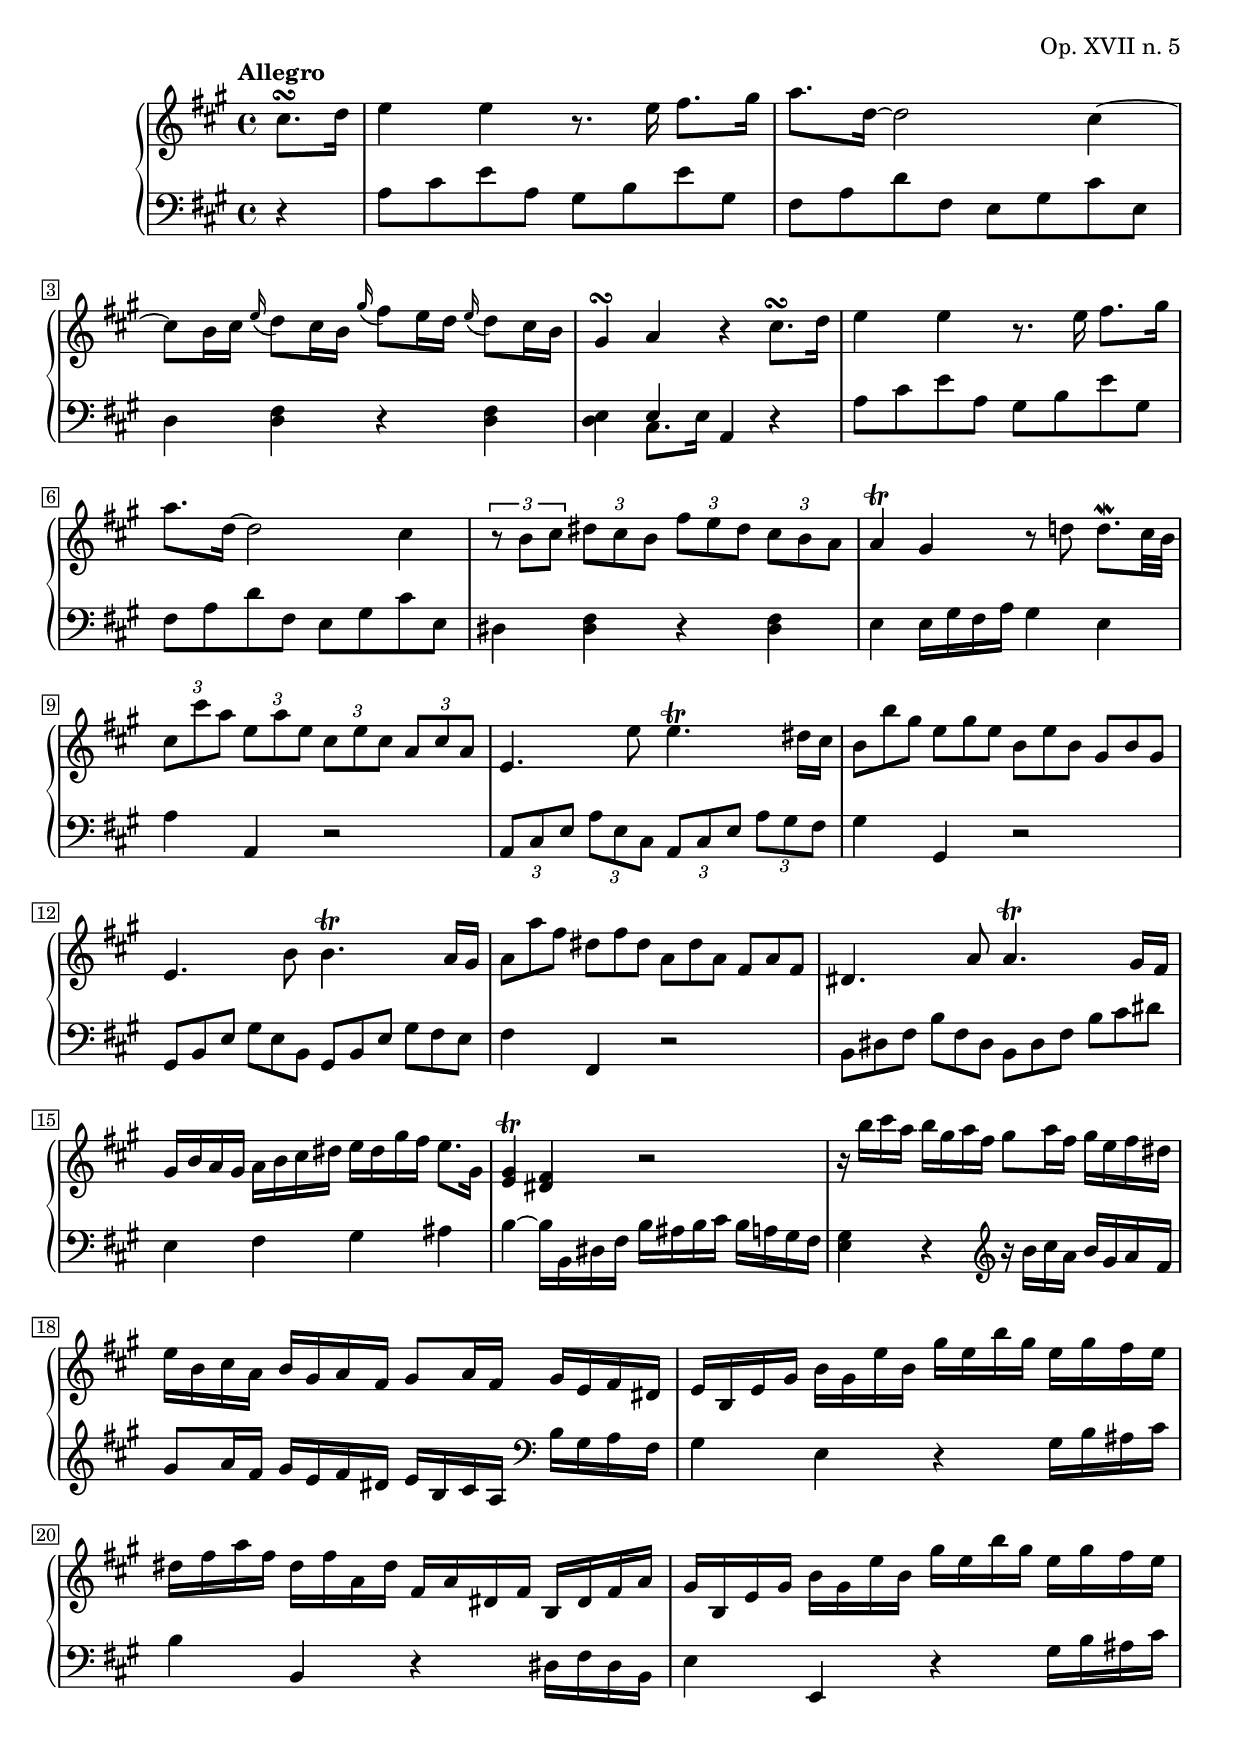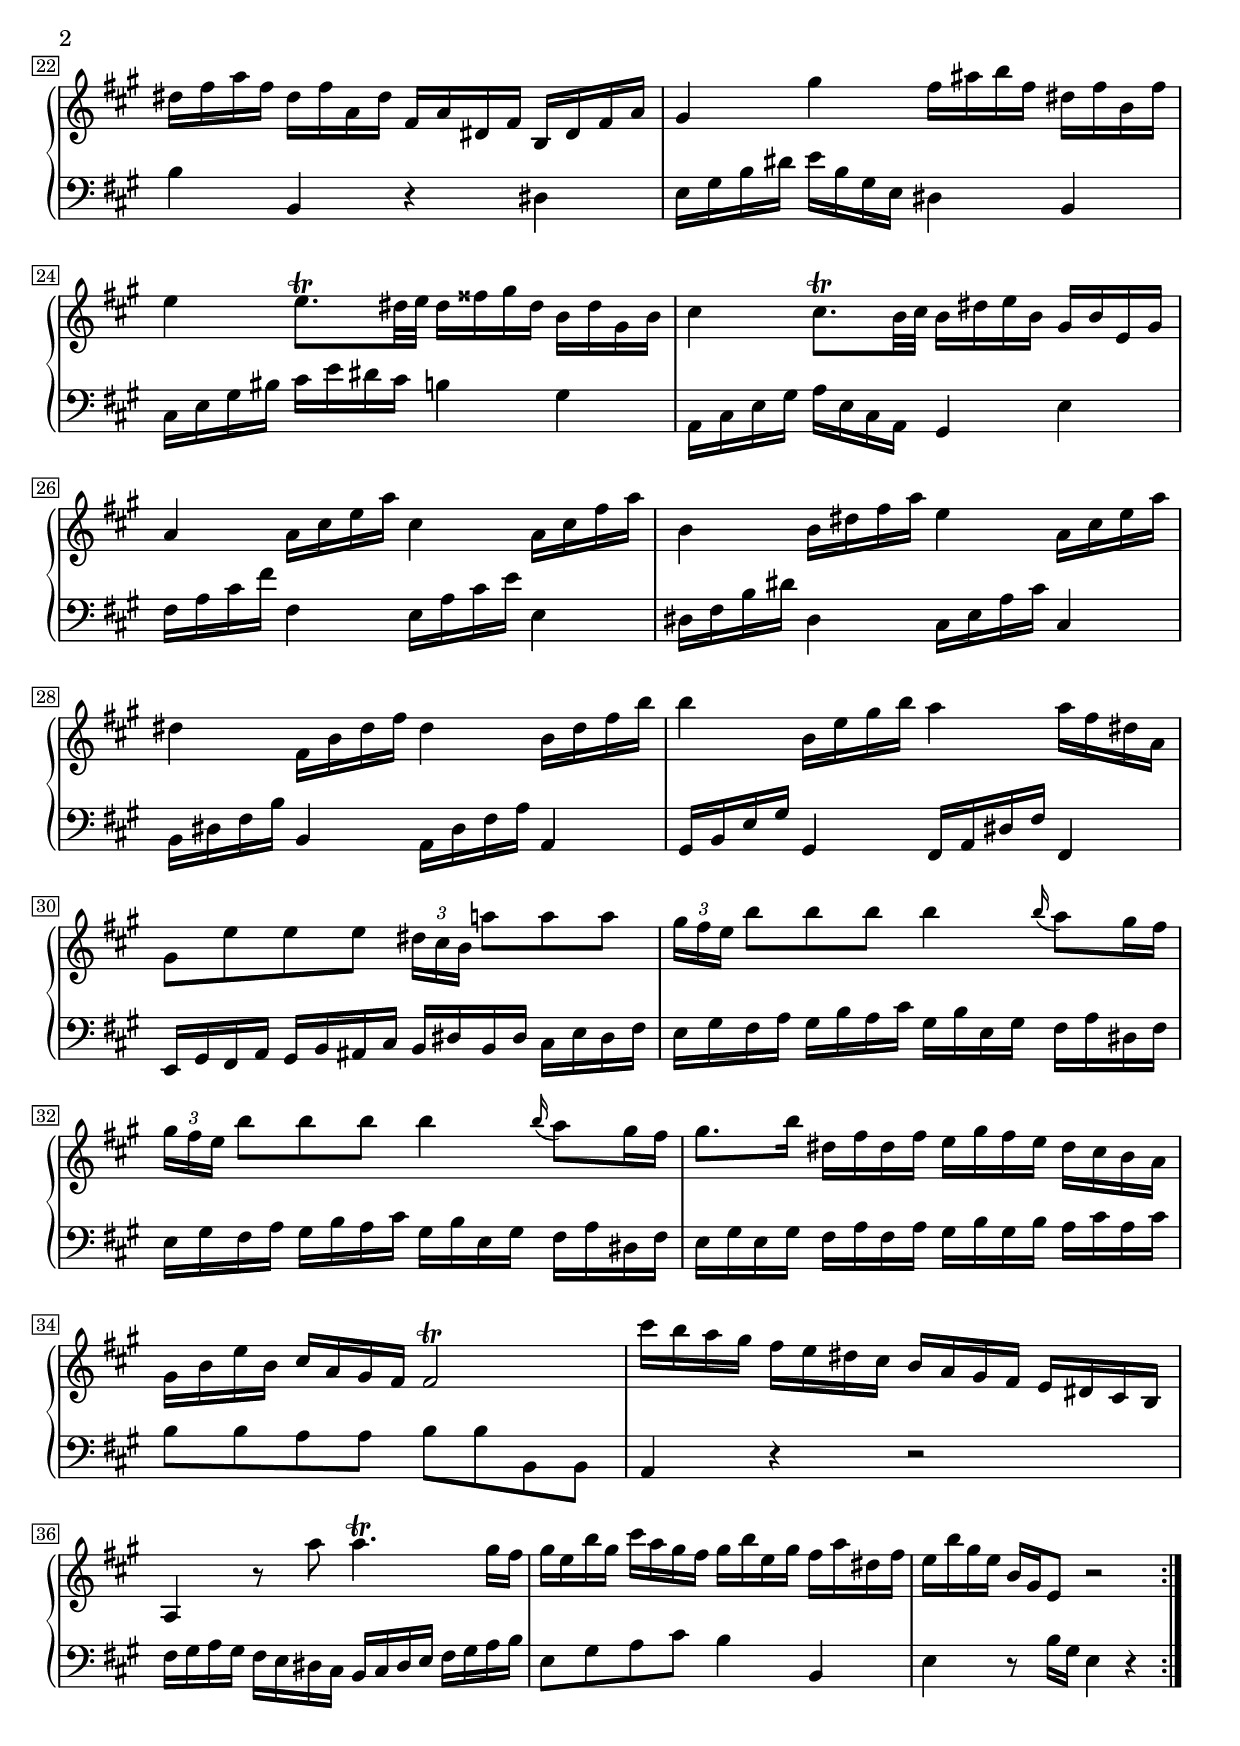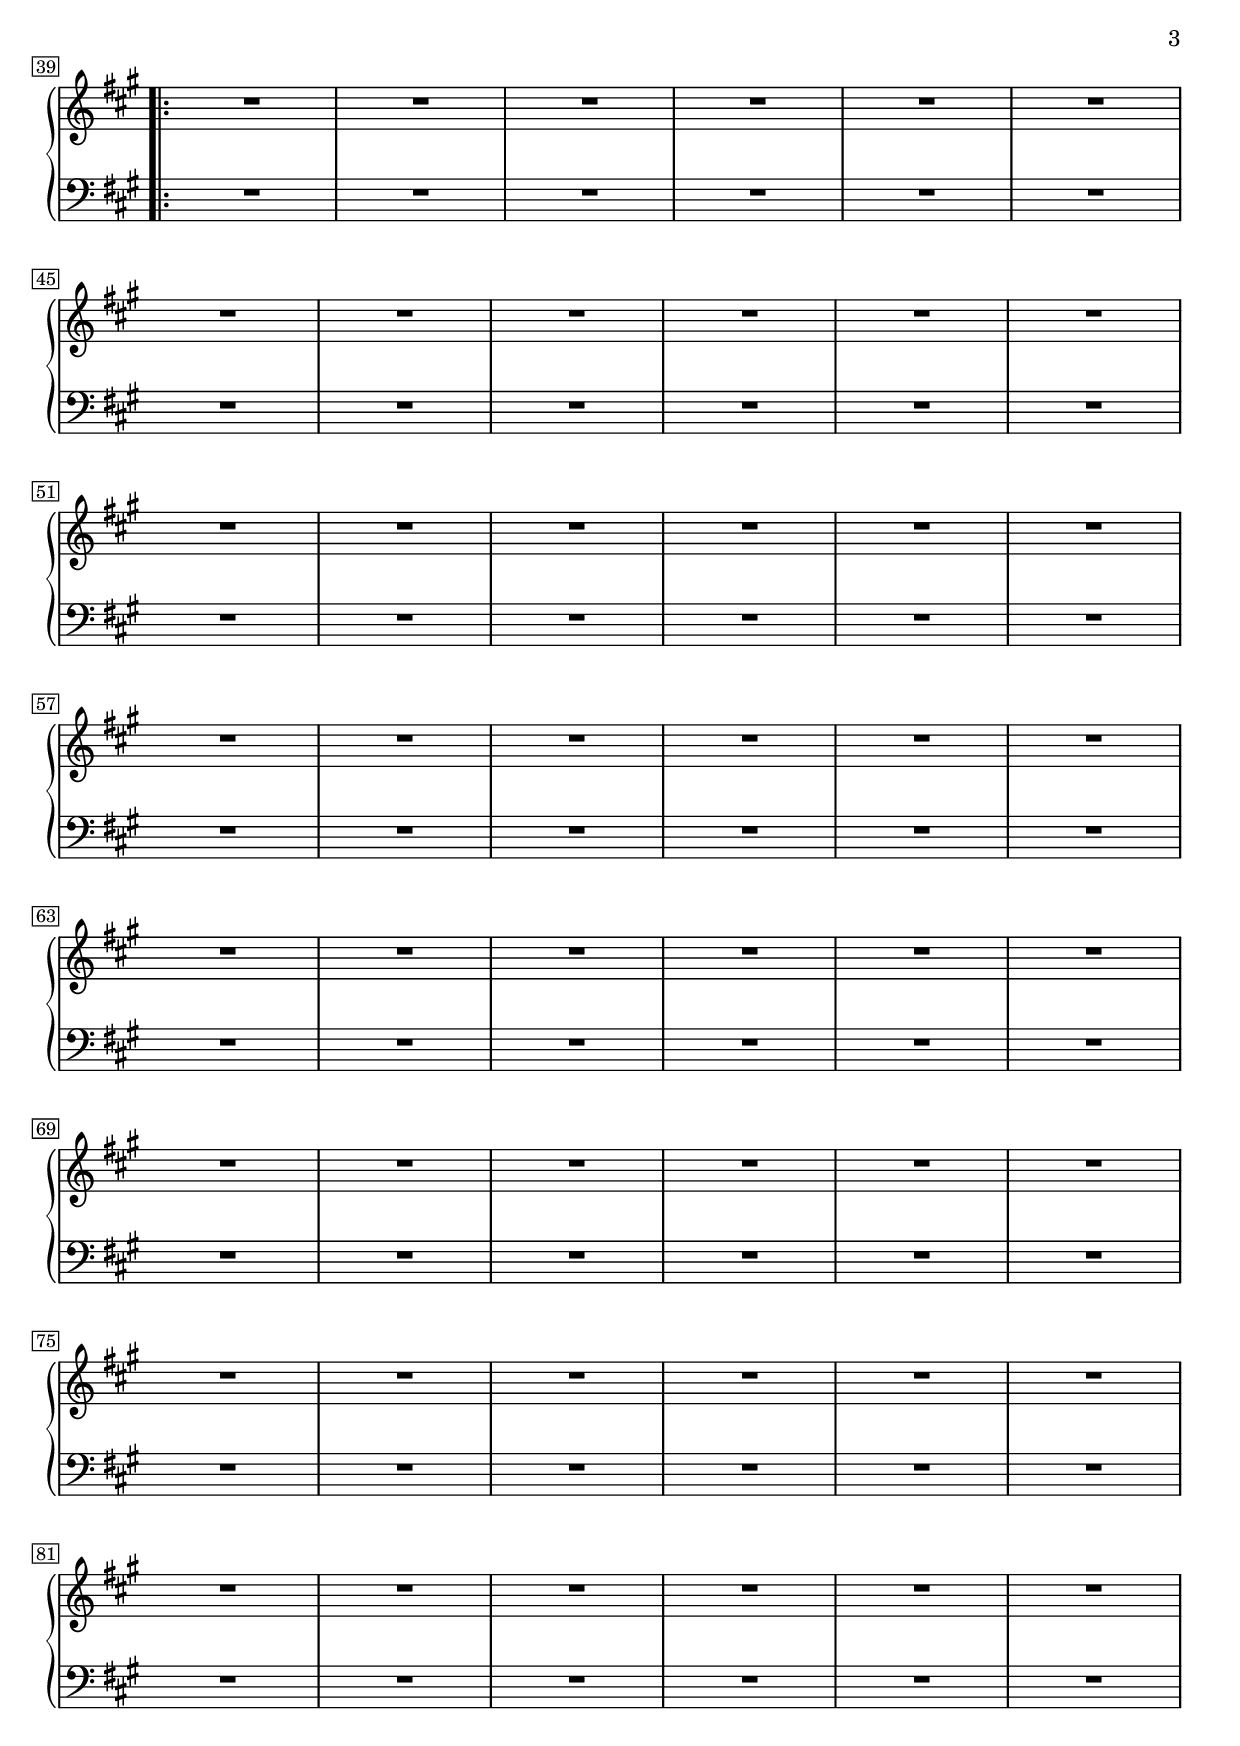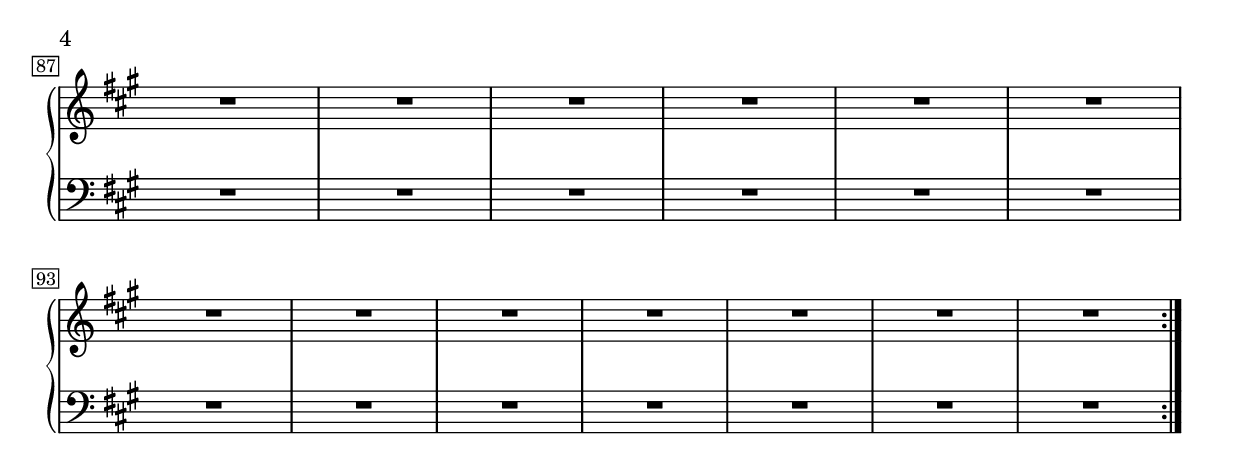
Global = {
  \key a \major
  \time 4/4
  \include "../global.ly"
}

Soprano = \context Voice = "one" \relative c'' {
  \voiceOne
  \stemNeutral\tieNeutral\slurNeutral
  \override MultiMeasureRest.staff-position = #0
  \override Rest.staff-position = #0
  \repeat volta 2 {
  \tempo "Allegro"
  \partial 4 { cis8.\turn d16 }
  %1
  | e4 e r8. e16 fis8. gis16
  | a8. d,16~ d2 cis4~
  | cis8 b16 cis
    \slurDown
    \once\stemUp \appoggiatura e16 d8 cis16 b
    \once\stemUp \appoggiatura gis'16 fis8 e16 d
    \once\stemUp \appoggiatura e16 d8 cis16 b
  | gis4\turn a r cis8.\turn d16
  %5
  | e4 e r8. e16 fis8. gis16
  | a8. d,16~ d2 cis4
  | \tuplet 3/2 { r8 b cis } \tuplet 3/2 { dis cis b }
    \tuplet 3/2 { fis' e dis } \tuplet 3/2 { cis b a }
  | a4\trill gis r8 d' d8.\mordent cis32 b
  | \tuplet 3/2 { cis8 cis' a } \tuplet 3/2 { e a e }
    \tuplet 3/2 { cis e cis } \tuplet 3/2 { a cis a }
  %10
  | e4. e'8 e4.\trill dis16 cis
  | \omit TupletNumber
    \tuplet 3/2 { b8 b' gis } \tuplet 3/2 { e gis e }
    \tuplet 3/2 { b e b } \tuplet 3/2 { gis b gis }
  | e4. b'8 b4.\trill a16 gis
  | \tuplet 3/2 { a8 a' fis } \tuplet 3/2 { dis fis dis }
    \tuplet 3/2 { a dis a } \tuplet 3/2 { fis a fis }
  | dis4. a'8 a4.\trill gis16 fis
  %15
  | gis16 b a gis a b cis dis e dis gis fis e8. gis,16
  | <e gis>4\trill <dis fis> r2
  | r16 b'' cis a b gis a fis gis8 a16 fis gis e fis dis
  | e b cis a b gis a fis gis8 a16 fis gis e fis dis
  | e b e gis b gis e' b gis' e b' gis e gis fis e
  %20
  | dis fis a fis dis fis a, dis fis, a dis, fis b, dis fis a
  | gis b, e gis b gis e' b gis' e b' gis e gis fis e
  | dis fis a fis dis fis a, dis fis, a dis, fis b, dis fis a
  | gis4 gis' fis16 ais b fis dis fis b, fis'
  | e4 e8.\trill dis32 e dis16 fisis gis dis b dis gis, b
  %25
  | cis4 cis8.\trill b32 cis b16 dis e b gis b e, gis
  | a4 a16 cis e a cis,4 a16 cis fis a
  | b,4 b16 dis fis a e4 a,16 cis e a
  | dis,4 fis,16 b dis fis dis4 b16 dis fis b
  | b4 b,16 e gis b a4 a16 fis dis a
  %30
  | gis8 e' e e
    \undo\omit TupletNumber \tuplet 3/2 { dis16 cis b }
    a'8[ a a]
    \repeat unfold 2 {
  |   \tuplet 3/2 { gis16 fis e } b'8[ b b] b4
      \once\stemUp \appoggiatura b16 a8 gis16 fis
    }
  | gis8. b16 dis,16 fis dis fis e gis fis e dis cis b a
  | gis b e b cis a gis fis fis2\trill
  %35
  | cis''16 b a gis fis e dis cis b a gis fis e dis cis b
  | a4 r8 a'' a4.\trill gis16 fis
  | gis e b' gis cis a gis fis gis b e, gis fis a dis, fis
  | e b' gis e b gis e8 r2
  }
  \pageBreak
  \repeat volta 2 {
  | R1*61
    \fine
} }


Alto = \context Voice = "two" \relative c' {
  \voiceTwo
  \stemDown\tieDown
  \override Rest.staff-position = #0
  %1
}

Tenor = \context Voice = "three" \relative c {
  \voiceThree
  \stemUp\tieUp
  \override Rest.staff-position = #0
  \partial 4 s4
  %1
  | s1*3
  | s4 e s2
}

Bass = \context Voice = "four" \relative c' {
  \voiceFour
  \stemNeutral\tieNeutral
  \override MultiMeasureRest.staff-position = #0
  \override Rest.staff-position = #0
  \repeat volta 2 {
  \partial 4 r4
  %1
  | a8 cis e a, gis b e gis,
  | fis a d fis, e gis cis e,
  | d4 <d fis> r q
  | <d e> \stemDown cis8. e16 \stemNeutral a,4 r
  %5
  | a'8 cis e a, gis b e gis,
  | fis a d fis, e gis cis e,
  | dis4 <dis fis> r q
  | e4 e16 gis fis a gis4 e
  | a a, r2
  %10
  |
    \tuplet 3/2 { a8 cis e } \tuplet 3/2 { a e cis }
    \tuplet 3/2 { a cis e } \tuplet 3/2 { a gis fis }
  | gis4 gis, r2
  | \omit TupletNumber
    \tuplet 3/2 { gis8 b e } \tuplet 3/2 { gis e b }
    \tuplet 3/2 { gis b e } \tuplet 3/2 { gis fis e }
  | fis4 fis, r2
  | \tuplet 3/2 { b8 dis fis } \tuplet 3/2 { b fis dis }
    \tuplet 3/2 { b8 dis fis } \tuplet 3/2 { b cis dis }
  %15
  | e,4 fis gis ais
  | b~ b16 b, dis fis b ais b cis b a gis fis
  | <e gis>4 r \clef "treble" r16 b'' cis a b gis a fis
  | gis8 a16 fis gis e fis dis e b cis a \clef "bass" b gis a fis
  | gis4 e r gis16 b ais cis
  %20
  | b4 b, r dis16 fis dis b
  | e4 e, r gis'16 b ais cis
  | b4 b, r dis
  | e16 gis b dis e b gis e dis4 b
  | cis16 e gis bis cis e dis cis b!4 gis
  %25
  | a,16 cis e gis a e cis a gis4 e'
  | fis16 a cis fis fis,4 e16 a cis e e,4
  | dis16 fis b dis dis,4 cis16 e a cis cis,4
  | b16 dis fis b b,4 a16 dis fis a a,4
  | gis16 b e gis gis,4 fis16 a dis fis fis,4
  %30
  | e16 gis fis a gis b ais cis b dis b dis cis e dis fis
  | e gis fis a gis b a cis gis b e, gis fis a dis, fis
  | e gis fis a gis b a cis gis b e, gis fis a dis, fis
  | e gis e gis fis a fis a gis b gis b a cis a cis
  | b8 b a a b b b, b
  %35
  | a4 r r2
  | fis'16 gis a gis fis e dis cis b cis dis e fis gis a b
  | e,8 gis a cis b4 b,
  | e r8 b'16 gis e4 r
  }
  \break
  \repeat volta 2 {
  | R1*61
    \fine
  }
}

\score {
  \new PianoStaff
  <<
    \accidentalStyle Score.piano
    \context Staff = "upper" <<
      \set Staff.midiInstrument = #"acoustic grand"
      \Global
      \clef treble
      \Soprano
      \Alto
    >>
    \context Staff = "lower" <<
      \set Staff.midiInstrument = #"acoustic grand"
      \Global
      \clef bass
      \Tenor
      \Bass
    >>
  >>
  \header {
    composer = ##f % "Johann Christian Bach"
    opus = "Op. XVII n. 5"
    title = \markup { "Allegro" }
    subtitle = ##f
  }
  \layout {
    \context {
      \PianoStaff
      \override Parentheses.font-size = #-2
      \override TextScript.font-shape = #'italic
      \override TextScript.font-size = #-1
    }
  }
  \midi {
    \tempo 4 = 100
  }
}
